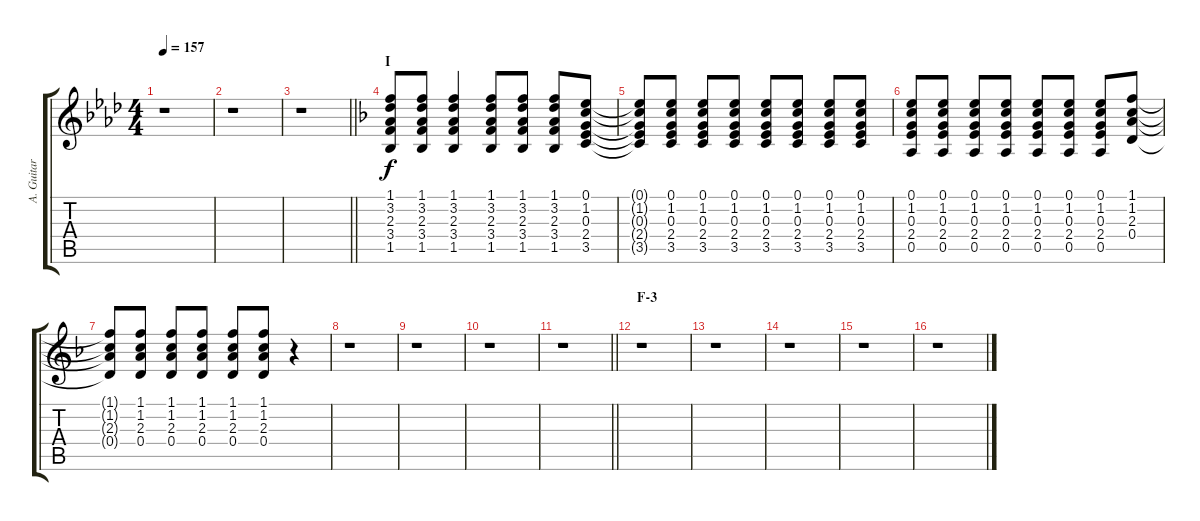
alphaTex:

\track ("A. Guitar" "A. Guitar") {instrument acousticguitarsteel}
\staff {score tabs}
\tuning (E4 B3 G3 D3 A2 E2) {hide}
\ts (4 4)
\tempo 157
\clef g2
\ks ab
r.1{dy f} |
r.1 |
\barLineRight lightlight
r.1 |
\section ("" "I")
\ks f
(1.1 3.2 2.3 3.4 1.5).8 (1.1 3.2 2.3 3.4 1.5).8 (1.1 3.2 2.3 3.4 1.5).4 (1.1 3.2 2.3 3.4 1.5).8 (1.1 3.2 2.3 3.4 1.5).8 (1.1 3.2 2.3 3.4 1.5).8 (0.1 1.2 0.3 2.4 3.5).8 |
(0.1{t} 1.2{t} 0.3{t} 2.4{t} 3.5{t}).8 (0.1 1.2 0.3 2.4 3.5).8 (0.1 1.2 0.3 2.4 3.5).8 (0.1 1.2 0.3 2.4 3.5).8 (0.1 1.2 0.3 2.4 3.5).8 (0.1 1.2 0.3 2.4 3.5).8 (0.1 1.2 0.3 2.4 3.5).8 (0.1 1.2 0.3 2.4 3.5).8 |
(0.1 1.2 0.3 2.4 0.5).8 (0.1 1.2 0.3 2.4 0.5).8 (0.1 1.2 0.3 2.4 0.5).8 (0.1 1.2 0.3 2.4 0.5).8 (0.1 1.2 0.3 2.4 0.5).8 (0.1 1.2 0.3 2.4 0.5).8 (0.1 1.2 0.3 2.4 0.5).8 (1.1 1.2 2.3 0.4).8 |
(1.1{t} 1.2{t} 2.3{t} 0.4{t}).8 (1.1 1.2 2.3 0.4).8 (1.1 1.2 2.3 0.4).8 (1.1 1.2 2.3 0.4).8 (1.1 1.2 2.3 0.4).8 (1.1 1.2 2.3 0.4).8 r.4 |
r.1 |
r.1 |
r.1 |
\barLineRight lightlight
r.1 |
\section ("" "F-3")
r.1 |
r.1 |
r.1 |
r.1 |
r.1
